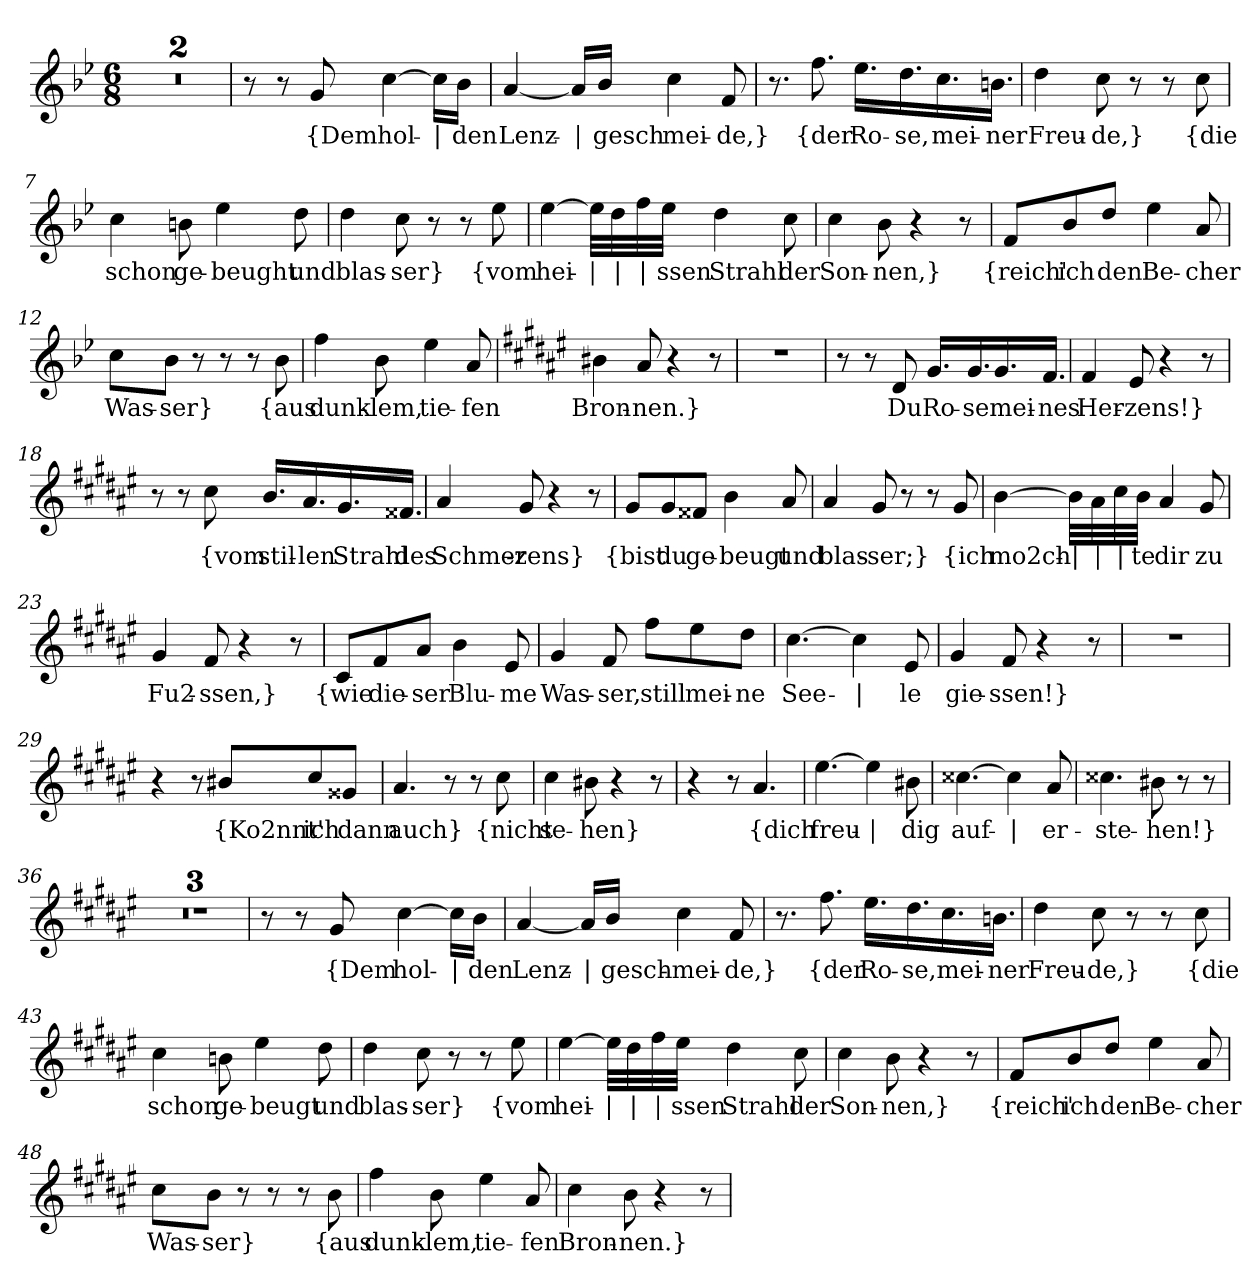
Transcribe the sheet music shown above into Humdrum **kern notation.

**kern	**text
*part1	*part1
*staff1	*staff1
*clefG2	*
*k[b-e-]	*
*M6/8	*
=1	=1
2.r	.
=2	=2
2.r	.
=3	=3
8r	.
8r	.
!	!LO:LY:b
8g/	{Dem
!	!LO:LY:b
[4cc\	hol-
!	!LO:LY:b
16cc\LL]	|
!	!LO:LY:b
16b-\JJ	-den
=4	=4
!	!LO:LY:b
[4a/	Lenz-
!	!LO:LY:b
16a/LL]	|
!	!LO:LY:b
16b-/JJ	-gesch
!	!LO:LY:b
4cc\	mei-
!	!LO:LY:b
8f/	-de,}
=5	=5
8.r	.
!	!LO:LY:b
8.ff\	{der
!	!LO:LY:b
16.ee-\LL	Ro-
!	!LO:LY:b
16.dd\	-se,
!	!LO:LY:b
16.cc\	mei-
!	!LO:LY:b
16.bn\JJ	-ner
=6	=6
!	!LO:LY:b
4dd\	Freu-
!	!LO:LY:b
8cc\	-de,}
8r	.
8r	.
!	!LO:LY:b
8cc\	{die
!!LO:LB:g=z
=7	=7
!	!LO:LY:b
4cc\	schon
!	!LO:LY:b
8bn\	ge-
!	!LO:LY:b
4ee-\	-beught
!	!LO:LY:b
8dd\	und
=8	=8
!	!LO:LY:b
4dd\	blas-
!	!LO:LY:b
8cc\	-ser}
8r	.
8r	.
!	!LO:LY:b
8ee-\	{vom
=9	=9
!	!LO:LY:b
[4ee-\	hei-
!	!LO:LY:b
32ee-\LLL]	|
!	!LO:LY:b
32dd\	|
!	!LO:LY:b
32ff\	|
!	!LO:LY:b
32ee-\JJJ	-ssen
!	!LO:LY:b
4dd\	Strahl
!	!LO:LY:b
8cc\	der
=10	=10
!	!LO:LY:b
4cc\	Son-
!	!LO:LY:b
8b-\	-nen,}
4r	.
8r	.
!!LO:LB:g=z
=11	=11
!	!LO:LY:b
8f/L	{reich'
!	!LO:LY:b
8b-/	ich
!	!LO:LY:b
8dd/J	den
!	!LO:LY:b
4ee-\	Be-
!	!LO:LY:b
8a/	-cher
=12	=12
!	!LO:LY:b
8cc\L	Was-
!	!LO:LY:b
8b-\J	-ser}
8r	.
8r	.
8r	.
!	!LO:LY:b
8b-\	{aus
=13	=13
!	!LO:LY:b
4ff\	dunk-
!	!LO:LY:b
8b-\	-lem,
!	!LO:LY:b
4ee-\	tie-
!	!LO:LY:b
8a/	-fen
=14	=14
*k[f#c#g#d#a#e#]	*
!	!LO:LY:b
4b#X\	Bron-
!	!LO:LY:b
8a#/	-nen.}
4r	.
8r	.
=15	=15
2.r	.
!!LO:LB:g=z
=16	=16
8r	.
8r	.
!	!LO:LY:b
8d#/	Du
!	!LO:LY:b
16.g#/LL	Ro-
!	!LO:LY:b
16.g#/	-se
!	!LO:LY:b
16.g#/	mei-
!	!LO:LY:b
16.f#/JJ	-nes
=17	=17
!	!LO:LY:b
4f#/	Her-
!	!LO:LY:b
8e#/	-zens!}
4r	.
8r	.
=18	=18
8r	.
8r	.
!	!LO:LY:b
8cc#\	{vom
!	!LO:LY:b
16.b/LL	stil-
!	!LO:LY:b
16.a#/	-len
!	!LO:LY:b
16.g#/	Strahl
!	!LO:LY:b
16.f##X/JJ	des
=19	=19
!	!LO:LY:b
4a#/	Schmer-
!	!LO:LY:b
8g#/	-zens}
4r	.
8r	.
!!LO:LB:g=z
=20	=20
!	!LO:LY:b
8g#/L	{bist
!	!LO:LY:b
8g#/	du
!	!LO:LY:b
8f##X/J	ge-
!	!LO:LY:b
4b\	-beugt
!	!LO:LY:b
8a#/	und
=21	=21
!	!LO:LY:b
4a#/	blas-
!	!LO:LY:b
8g#/	-ser;}
8r	.
8r	.
!	!LO:LY:b
8g#/	{ich
=22	=22
!	!LO:LY:b
[4b\	mo2ch-
!	!LO:LY:b
32b\LLL]	|
!	!LO:LY:b
32a#\	|
!	!LO:LY:b
32cc#\	|
!	!LO:LY:b
32b\JJJ	-te
!	!LO:LY:b
4a#/	dir
!	!LO:LY:b
8g#/	zu
=23	=23
!	!LO:LY:b
4g#/	Fu2-
!	!LO:LY:b
8f#/	-ssen,}
4r	.
8r	.
!!LO:LB:g=z
=24	=24
!	!LO:LY:b
8c#/L	{wie
!	!LO:LY:b
8f#/	die-
!	!LO:LY:b
8a#/J	-ser
!	!LO:LY:b
4b\	Blu-
!	!LO:LY:b
8e#/	-me
=25	=25
!	!LO:LY:b
4g#/	Was-
!	!LO:LY:b
8f#/	-ser,
!	!LO:LY:b
8ff#\L	still
!	!LO:LY:b
8ee#\	mei-
!	!LO:LY:b
8dd#\J	-ne
=26	=26
!	!LO:LY:b
[4.cc#\	See-
!	!LO:LY:b
4cc#\]	|
!	!LO:LY:b
8e#/	-le
=27	=27
!	!LO:LY:b
4g#/	gie-
!	!LO:LY:b
8f#/	-ssen!}
4r	.
8r	.
=28	=28
2.r	.
!!LO:LB:g=z
=29	=29
4r	.
8r	.
!	!LO:LY:b
8b#X/L	{Ko2nnt'
!	!LO:LY:b
8cc#/	ich
!	!LO:LY:b
8g##X/J	dann
=30	=30
!	!LO:LY:b
4.a#/	auch}
8r	.
8r	.
!	!LO:LY:b
8cc#\	{nicht
=31	=31
!	!LO:LY:b
4cc#\	se-
!	!LO:LY:b
8b#X\	-hen}
4r	.
8r	.
=32	=32
4r	.
8r	.
!	!LO:LY:b
4.a#/	{dich
=33	=33
!	!LO:LY:b
[4.ee#\	freu-
!	!LO:LY:b
4ee#\]	|
!	!LO:LY:b
8b#X\	-dig
=34	=34
!	!LO:LY:b
[4.cc##X\	auf-
!	!LO:LY:b
4cc##\]	|
!	!LO:LY:b
8a#/	-er-
=35	=35
!	!LO:LY:b
4.cc##X\	-ste-
!	!LO:LY:b
8b#X\	-hen!}
8r	.
8r	.
!!LO:LB:g=z
=36	=36
2.r	.
=37	=37
*k[b-e-]	*
2.r	.
=38	=38
2.r	.
=39	=39
8r	.
8r	.
!	!LO:LY:b
8g/	{Dem
!	!LO:LY:b
[4cc\	hol-
!	!LO:LY:b
16cc\LL]	|
!	!LO:LY:b
16b-\JJ	-den
=40	=40
!	!LO:LY:b
[4a/	Lenz-
!	!LO:LY:b
16a/LL]	|
!	!LO:LY:b
16b-/JJ	-gesch-
!	!LO:LY:b
4cc\	-mei-
!	!LO:LY:b
8f/	-de,}
=41	=41
8.r	.
!	!LO:LY:b
8.ff\	{der
!	!LO:LY:b
16.ee-\LL	Ro-
!	!LO:LY:b
16.dd\	-se,
!	!LO:LY:b
16.cc\	mei-
!	!LO:LY:b
16.bn\JJ	-ner
!!LO:LB:g=z
=42	=42
!	!LO:LY:b
4dd\	Freu-
!	!LO:LY:b
8cc\	-de,}
8r	.
8r	.
!	!LO:LY:b
8cc\	{die
=43	=43
!	!LO:LY:b
4cc\	schon
!	!LO:LY:b
8bn\	ge-
!	!LO:LY:b
4ee-\	-beugt
!	!LO:LY:b
8dd\	und
=44	=44
!	!LO:LY:b
4dd\	blas-
!	!LO:LY:b
8cc\	-ser}
8r	.
8r	.
!	!LO:LY:b
8ee-\	{vom
=45	=45
!	!LO:LY:b
[4ee-\	hei-
!	!LO:LY:b
32ee-\LLL]	|
!	!LO:LY:b
32dd\	|
!	!LO:LY:b
32ff\	|
!	!LO:LY:b
32ee-\JJJ	-ssen
!	!LO:LY:b
4dd\	Strahl
!	!LO:LY:b
8cc\	der
=46	=46
!	!LO:LY:b
4cc\	Son-
!	!LO:LY:b
8b-\	-nen,}
4r	.
8r	.
!!LO:LB:g=z
=47	=47
!	!LO:LY:b
8f/L	{reich'
!	!LO:LY:b
8b-/	ich
!	!LO:LY:b
8dd/J	den
!	!LO:LY:b
4ee-\	Be-
!	!LO:LY:b
8a/	-cher
=48	=48
!	!LO:LY:b
8cc\L	Was-
!	!LO:LY:b
8b-\J	-ser}
8r	.
8r	.
8r	.
!	!LO:LY:b
8b-\	{aus
=49	=49
!	!LO:LY:b
4ff\	dunk-
!	!LO:LY:b
8b-\	-lem,
!	!LO:LY:b
4ee-\	tie-
!	!LO:LY:b
8a/	-fen
=50	=50
!	!LO:LY:b
4cc\	Bron-
!	!LO:LY:b
8b-\	-nen.}
4r	.
8r	.
=	=
*-	*-
